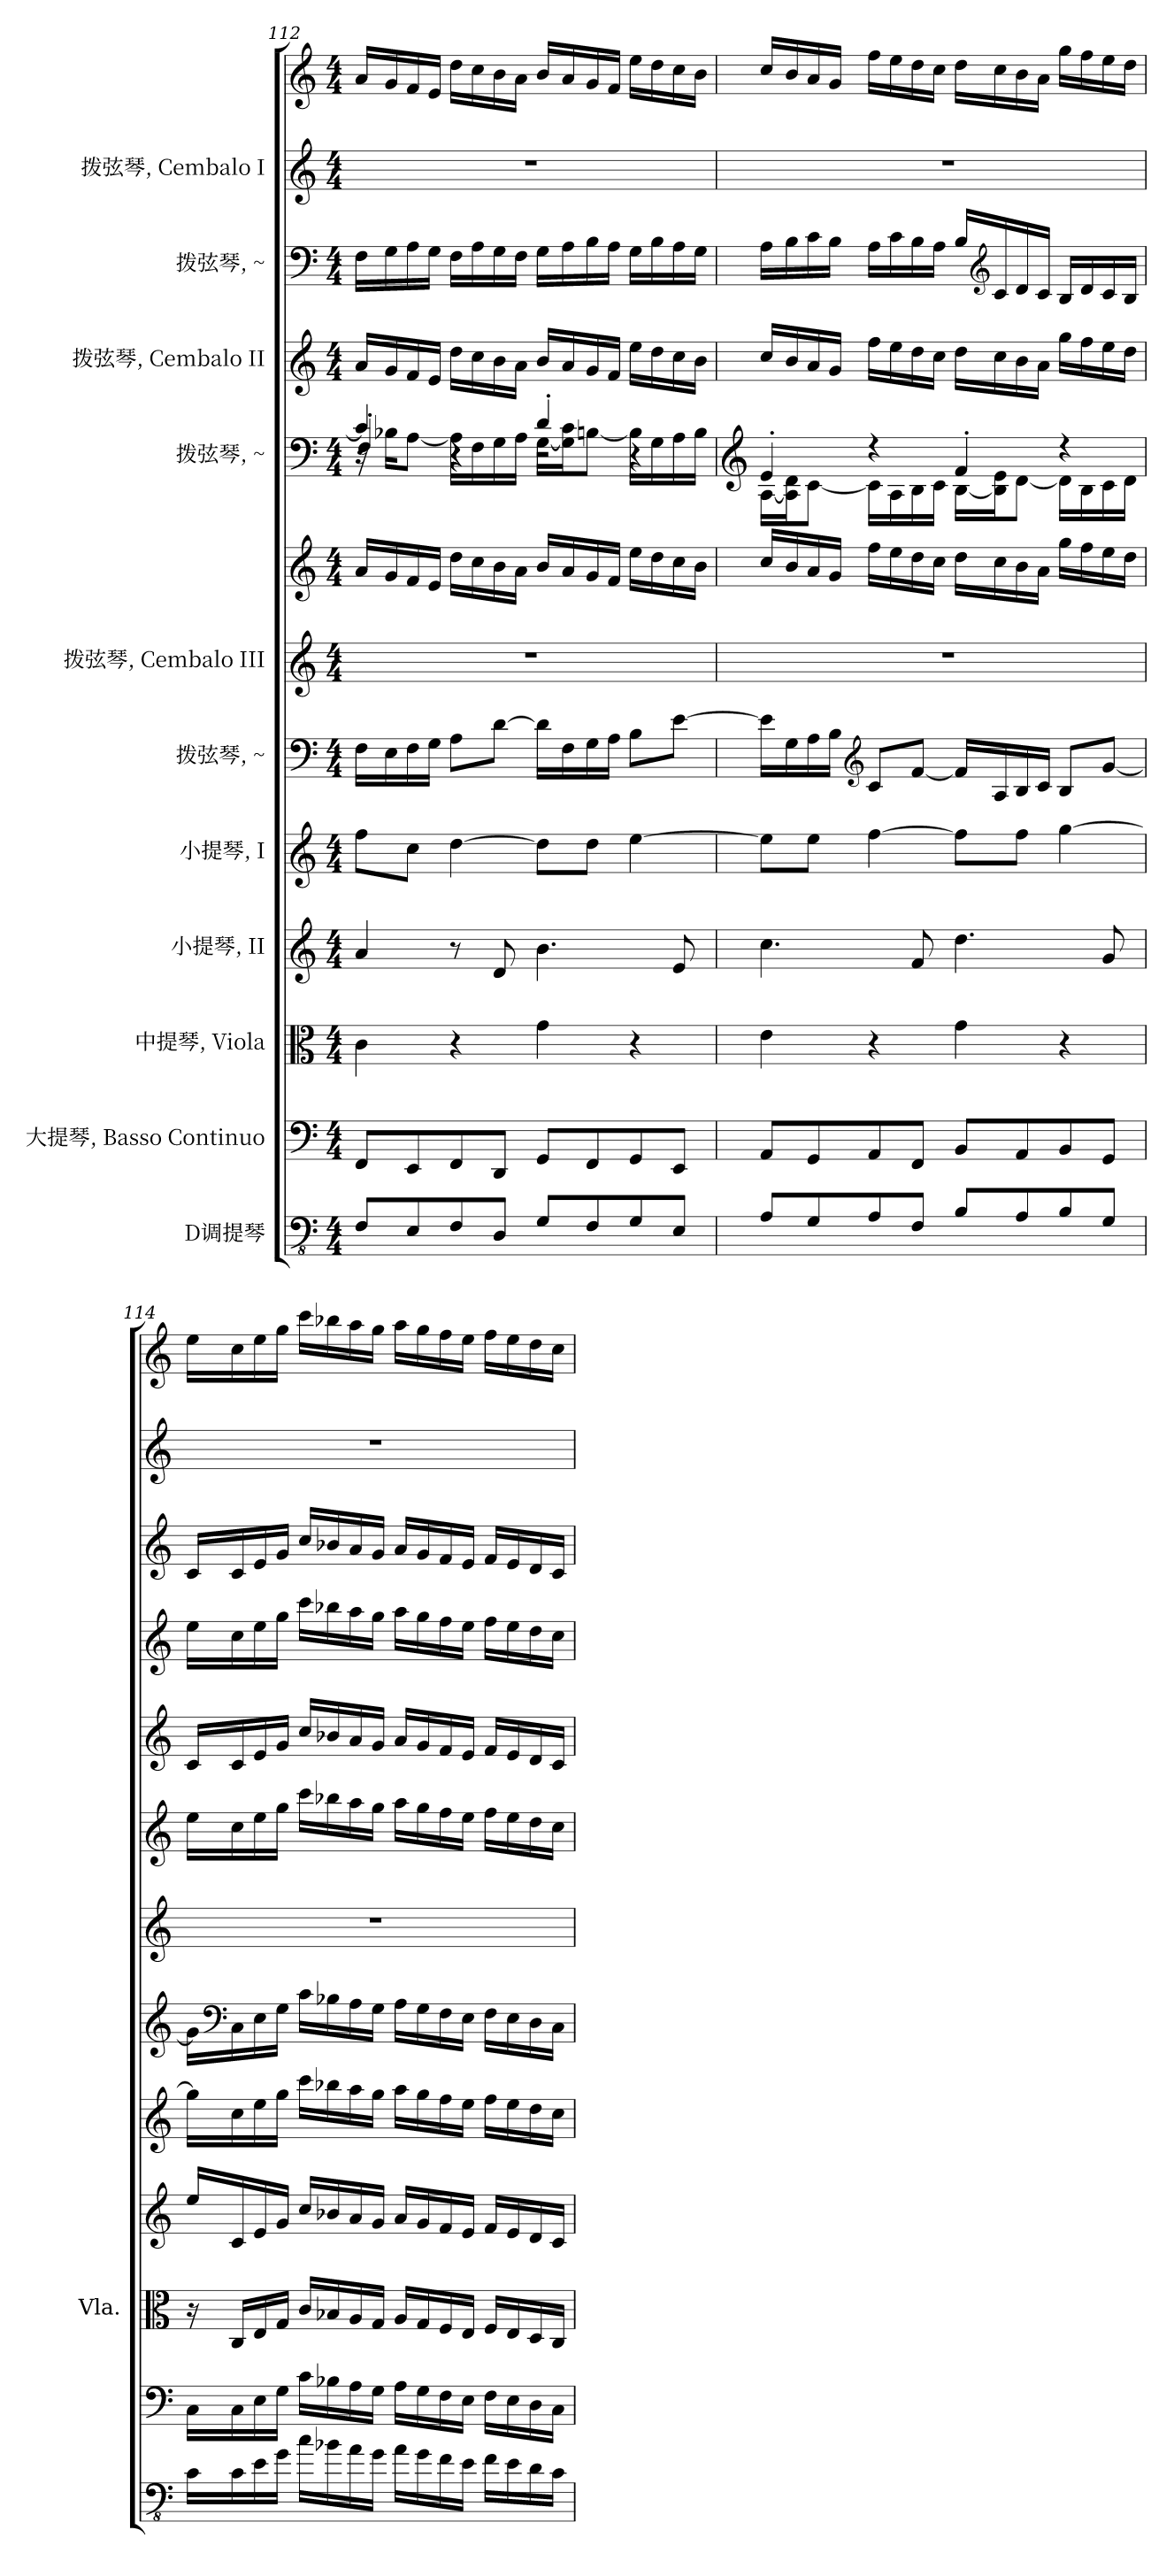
**kern	**kern	**kern	**kern	**kern	**kern	**kern	**kern	**kern	**kern	**kern	**kern	**kern
*part11	*part10	*part9	*part8	*part7	*part6	*part5	*part5	*part4	*part3	*part2	*part1	*part1
*staff13	*staff12	*staff11	*staff10	*staff9	*staff8	*staff7	*staff6	*staff5	*staff4	*staff3	*staff2	*staff1
*I"D调提琴	*I"大提琴, Basso Continuo	*I"中提琴, Viola	*I"小提琴, II	*I"小提琴, I	*I"拨弦琴, ~	*I"拨弦琴, Cembalo III	*	*I"拨弦琴, ~	*I"拨弦琴, Cembalo II	*I"拨弦琴, ~	*I"拨弦琴, Cembalo I	*
*	*	*I'Vla.	*	*	*	*	*	*	*	*	*	*
*clefFv4	*clefF4	*clefC3	*clefG2	*clefG2	*clefF4	*clefG2	*clefG2	*clefF4	*clefG2	*clefF4	*clefG2	*clefG2
*ITrd7c12	*	*	*	*	*	*	*	*	*	*	*	*
*k[]	*k[]	*k[]	*k[]	*k[]	*k[]	*k[]	*k[]	*k[]	*k[]	*k[]	*k[]	*k[]
*M4/4	*M4/4	*M4/4	*M4/4	*M4/4	*M4/4	*M4/4	*M4/4	*M4/4	*M4/4	*M4/4	*M4/4	*M4/4
=112	=112	=112	=112	=112	=112	=112	=112	=112	=112	=112	=112	=112
*	*	*	*	*	*	*	*	*^	*	*	*	*
*	*	*	*	*	*	*	*	*	*^	*	*	*	*
8FFF/L	8FF/L	4c\	4a/	8ff\L	16F\LL	1r	16a/LL	4c/]	16r	4F'/	16a/LL	16F\LL	1r	16a/LL
.	.	.	.	.	16E\	.	16g/	.	16B-X\KL	.	16g/	16G\	.	16g/
8EEE/	8EE/	.	.	8cc\J	16F\	.	16f/	.	[8A\J	.	16f/	16A\	.	16f/
.	.	.	.	.	16G\JJ	.	16e/JJ	.	.	.	16e/JJ	16G\JJ	.	16e/JJ
8FFF/	8FF/	4r	8r	[4dd\	8A\L	.	16dd\LL	4r	16A\LL]	4r	16dd\LL	16F\LL	.	16dd\LL
.	.	.	.	.	.	.	16cc\	.	16F\	.	16cc\	16A\	.	16cc\
8DDD/J	8DD/J	.	8d/	.	[8d\J	.	16b\	.	16G\	.	16b\	16G\	.	16b\
.	.	.	.	.	.	.	16a\JJ	.	16A\JJ	.	16a\JJ	16F\JJ	.	16a\JJ
8GGG/L	8GG/L	4g\	4.b\	8dd\L]	16d\LL]	.	16b/LL	4d'/	[16G\LL	2r	16b/LL	16G\LL	.	16b/LL
.	.	.	.	.	16F\	.	16a/	.	16G\] 16c\J	.	16a/	16A\	.	16a/
8FFF/	8FF/	.	.	8dd\J	16G\	.	16g/	.	[8Bn\J	.	16g/	16B\	.	16g/
.	.	.	.	.	16A\JJ	.	16f/JJ	.	.	.	16f/JJ	16A\JJ	.	16f/JJ
8GGG/	8GG/	4r	.	[4ee\	8B\L	.	16ee\LL	4r	16B\LL]	.	16ee\LL	16G\LL	.	16ee\LL
.	.	.	.	.	.	.	16dd\	.	16G\	.	16dd\	16B\	.	16dd\
8EEE/J	8EE/J	.	8e/	.	[8e\J	.	16cc\	.	16A\	.	16cc\	16A\	.	16cc\
.	.	.	.	.	.	.	16b\JJ	.	16B\JJ	.	16b\JJ	16G\JJ	.	16b\JJ
*	*	*	*	*	*	*	*	*v	*v	*v	*	*	*	*
!!LO:PB:g=z
=113	=113	=113	=113	=113	=113	=113	=113	=113	=113	=113	=113	=113
*	*	*	*	*	*	*	*	*clefG2	*	*	*	*
*	*	*	*	*	*	*	*	*^	*	*	*	*
8AAA/L	8AA/L	4e\	4.cc\	8ee\L]	16e\LL]	1r	16cc/LL	4e'/	[16A\LL	16cc/LL	16A\LL	1r	16cc/LL
.	.	.	.	.	16G\	.	16b/	.	16A\] 16d\J	16b/	16B\	.	16b/
8GGG/	8GG/	.	.	8ee\J	16A\	.	16a/	.	[8c\J	16a/	16c\	.	16a/
.	.	.	.	.	16B\JJ	.	16g/JJ	.	.	16g/JJ	16B\JJ	.	16g/JJ
*	*	*	*	*	*clefG2	*	*	*	*	*	*	*	*
8AAA/	8AA/	4r	.	[4ff\	8c/L	.	16ff\LL	4r	16c\LL]	16ff\LL	16A\LL	.	16ff\LL
.	.	.	.	.	.	.	16ee\	.	16A\	16ee\	16c\	.	16ee\
8FFF/J	8FF/J	.	8f/	.	[8f/J	.	16dd\	.	16B\	16dd\	16B\	.	16dd\
.	.	.	.	.	.	.	16cc\JJ	.	16c\JJ	16cc\JJ	16A\JJ	.	16cc\JJ
8BBB/L	8BB/L	4g\	4.dd\	8ff\L]	16f/LL]	.	16dd\LL	4f'/	[16B\LL	16dd\LL	16B/LL	.	16dd\LL
*	*	*	*	*	*	*	*	*	*	*	*clefG2	*	*
.	.	.	.	.	16A/	.	16cc\	.	16B\] 16e\J	16cc\	16c/	.	16cc\
8AAA/	8AA/	.	.	8ff\J	16B/	.	16b\	.	[8d\J	16b\	16d/	.	16b\
.	.	.	.	.	16c/JJ	.	16a\JJ	.	.	16a\JJ	16c/JJ	.	16a\JJ
8BBB/	8BB/	4r	.	[4gg\	8B/L	.	16gg\LL	4r	16d\LL]	16gg\LL	16B/LL	.	16gg\LL
.	.	.	.	.	.	.	16ff\	.	16B\	16ff\	16d/	.	16ff\
8GGG/J	8GG/J	.	8g/	.	[8g/J	.	16ee\	.	16c\	16ee\	16c/	.	16ee\
.	.	.	.	.	.	.	16dd\JJ	.	16d\JJ	16dd\JJ	16B/JJ	.	16dd\JJ
*	*	*	*	*	*	*	*	*v	*v	*	*	*	*
=114	=114	=114	=114	=114	=114	=114	=114	=114	=114	=114	=114	=114
16CC\LL	16C\LL	16r	16ee/LL	16gg\LL]	16g\LL]	1r	16ee\LL	16c/LL	16ee\LL	16c/LL	1r	16ee\LL
*	*	*	*	*	*clefF4	*	*	*	*	*	*	*
16CC\	16C\	16C/LL	16c/	16cc\	16C\	.	16cc\	16c/	16cc\	16c/	.	16cc\
16EE\	16E\	16E/	16e/	16ee\	16E\	.	16ee\	16e/	16ee\	16e/	.	16ee\
16GG\JJ	16G\JJ	16G/JJ	16g/JJ	16gg\JJ	16G\JJ	.	16gg\JJ	16g/JJ	16gg\JJ	16g/JJ	.	16gg\JJ
16C\LL	16c\LL	16c/LL	16cc/LL	16ccc\LL	16c\LL	.	16ccc\LL	16cc/LL	16ccc\LL	16cc/LL	.	16ccc\LL
16BB-X\	16B-X\	16B-X/	16b-X/	16bb-X\	16B-X\	.	16bb-X\	16b-X/	16bb-X\	16b-X/	.	16bb-X\
16AA\	16A\	16A/	16a/	16aa\	16A\	.	16aa\	16a/	16aa\	16a/	.	16aa\
16GG\JJ	16G\JJ	16G/JJ	16g/JJ	16gg\JJ	16G\JJ	.	16gg\JJ	16g/JJ	16gg\JJ	16g/JJ	.	16gg\JJ
16AA\LL	16A\LL	16A/LL	16a/LL	16aa\LL	16A\LL	.	16aa\LL	16a/LL	16aa\LL	16a/LL	.	16aa\LL
16GG\	16G\	16G/	16g/	16gg\	16G\	.	16gg\	16g/	16gg\	16g/	.	16gg\
16FF\	16F\	16F/	16f/	16ff\	16F\	.	16ff\	16f/	16ff\	16f/	.	16ff\
16EE\JJ	16E\JJ	16E/JJ	16e/JJ	16ee\JJ	16E\JJ	.	16ee\JJ	16e/JJ	16ee\JJ	16e/JJ	.	16ee\JJ
16FF\LL	16F\LL	16F/LL	16f/LL	16ff\LL	16F\LL	.	16ff\LL	16f/LL	16ff\LL	16f/LL	.	16ff\LL
16EE\	16E\	16E/	16e/	16ee\	16E\	.	16ee\	16e/	16ee\	16e/	.	16ee\
16DD\	16D\	16D/	16d/	16dd\	16D\	.	16dd\	16d/	16dd\	16d/	.	16dd\
16CC\JJ	16C\JJ	16C/JJ	16c/JJ	16cc\JJ	16C\JJ	.	16cc\JJ	16c/JJ	16cc\JJ	16c/JJ	.	16cc\JJ
=	=	=	=	=	=	=	=	=	=	=	=	=
*-	*-	*-	*-	*-	*-	*-	*-	*-	*-	*-	*-	*-
